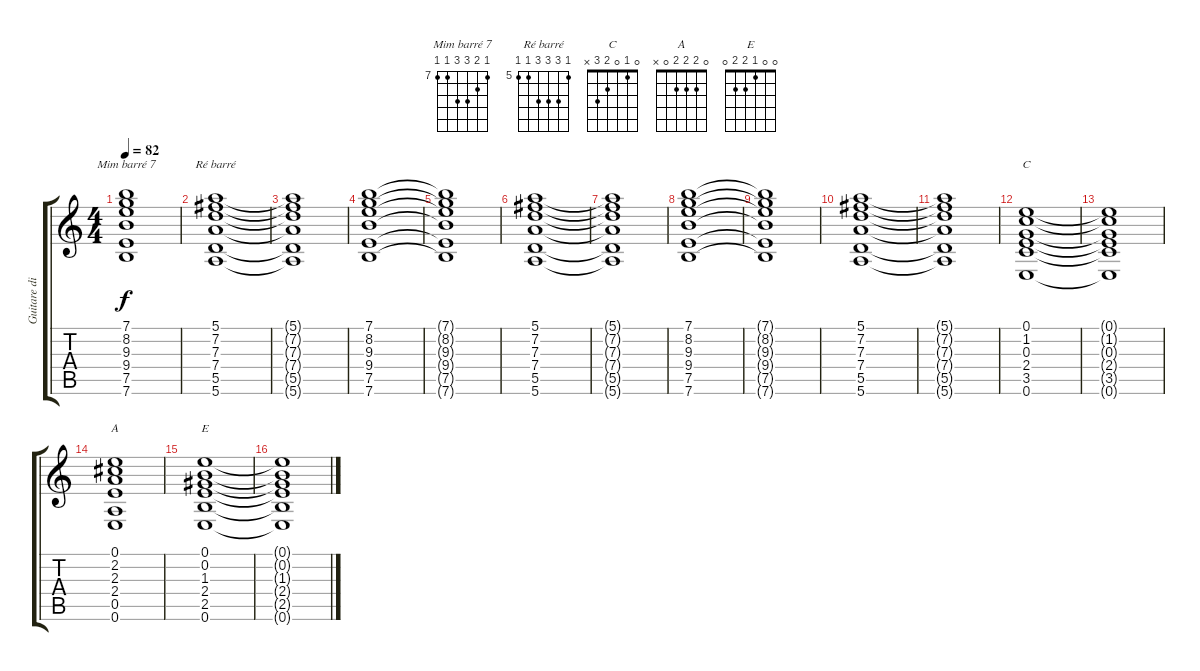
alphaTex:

\track ("Guitare disto" "Guitare di") {instrument overdrivenguitar}
\staff {score tabs}
\tuning (E4 B3 G3 D3 A2 E2) {hide}
\chord ("Mim barré 7" 7 8 9 9 7 7) {firstfret 7}
\chord ("Ré barré" 5 7 7 7 5 5) {firstfret 5}
\chord ("C" 0 1 0 2 3 x)
\chord ("A" 0 2 2 2 0 x)
\chord ("E" 0 0 1 2 2 0)
\ts (4 4)
\tempo 82
\clef g2
\ks c
(7.1{t} 8.2{t} 9.3{t} 9.4{t} 7.5{t} 7.6{t}).1{ch "Mim barré 7" dy f} |
(5.1 7.2 7.3 7.4 5.5 5.6).1{ch "Ré barré"} |
(5.1{t} 7.2{t} 7.3{t} 7.4{t} 5.5{t} 5.6{t}).1 |
(7.1 8.2 9.3 9.4 7.5 7.6).1 |
(7.1{t} 8.2{t} 9.3{t} 9.4{t} 7.5{t} 7.6{t}).1 |
(5.1 7.2 7.3 7.4 5.5 5.6).1 |
(5.1{t} 7.2{t} 7.3{t} 7.4{t} 5.5{t} 5.6{t}).1 |
(7.1 8.2 9.3 9.4 7.5 7.6).1 |
(7.1{t} 8.2{t} 9.3{t} 9.4{t} 7.5{t} 7.6{t}).1 |
(5.1 7.2 7.3 7.4 5.5 5.6).1 |
(5.1{t} 7.2{t} 7.3{t} 7.4{t} 5.5{t} 5.6{t}).1 |
(0.1 1.2 0.3 2.4 3.5 0.6).1{ch "C"} |
(0.1{t} 1.2{t} 0.3{t} 2.4{t} 3.5{t} 0.6{t}).1 |
(0.1 2.2 2.3 2.4 0.5 0.6).1{ch "A"} |
(0.1 0.2 1.3 2.4 2.5 0.6).1{ch "E"} |
(0.1{t} 0.2{t} 1.3{t} 2.4{t} 2.5{t} 0.6{t}).1
